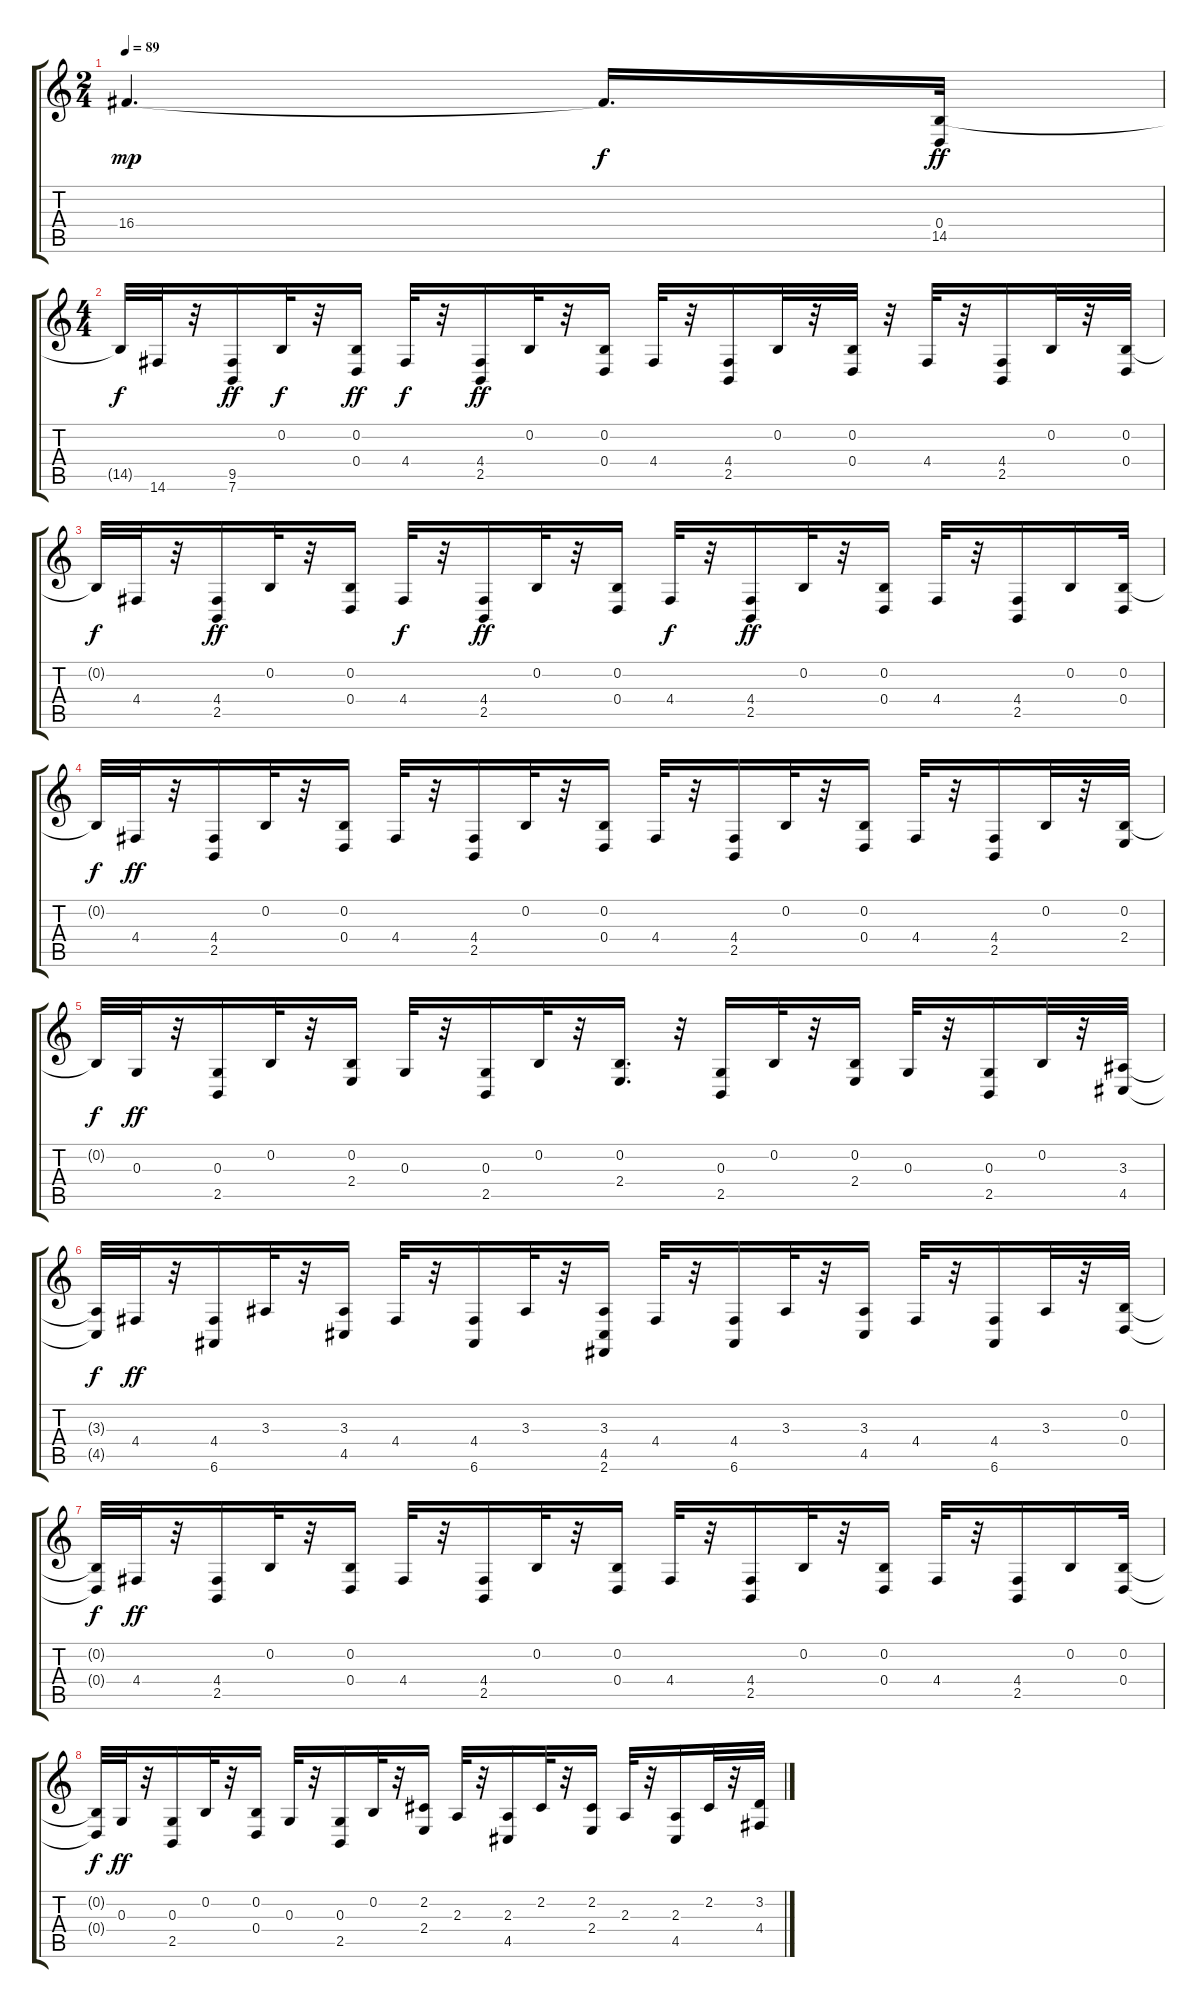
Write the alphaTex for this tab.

\track "" {instrument stringensemble1}
\staff {score tabs}
\tuning (E4 B3 G3 D3 A2 E2) {hide}
\ts (2 4)
\tempo 89
\clef g2
\ks c
16.4.4{d dy mp} 16.4{t}.16{d dy f} (0.4 14.5).32{dy ff} |
\ts (4 4)
14.5{t}.32{dy f} 14.6.32 r.32 (9.5 7.6).16{dy ff} 0.2.32{dy f} r.32 (0.2 0.4).16{dy ff} 4.4.32{dy f} r.32 (4.4 2.5).16{dy ff} 0.2.32 r.32 (0.2 0.4).16 4.4.32 r.32 (4.4 2.5).16 0.2.32 r.32 (0.2 0.4).32 r.32 4.4.32 r.32 (4.4 2.5).16 0.2.32 r.32 (0.2 0.4).32 |
0.2{t}.32{dy f} 4.4.32 r.32 (4.4 2.5).16{dy ff} 0.2.32 r.32 (0.2 0.4).16 4.4.32{dy f} r.32 (4.4 2.5).16{dy ff} 0.2.32 r.32 (0.2 0.4).16 4.4.32{dy f} r.32 (4.4 2.5).16{dy ff} 0.2.32 r.32 (0.2 0.4).16 4.4.32 r.32 (4.4 2.5).16 0.2.16 (0.2 0.4).32 |
0.2{t}.32{dy f} 4.4.32{dy ff} r.32 (4.4 2.5).16 0.2.32 r.32 (0.2 0.4).16 4.4.32 r.32 (4.4 2.5).16 0.2.32 r.32 (0.2 0.4).16 4.4.32 r.32 (4.4 2.5).16 0.2.32 r.32 (0.2 0.4).16 4.4.32 r.32 (4.4 2.5).16 0.2.32 r.32 (0.2 2.4).32 |
0.2{t}.32{dy f} 0.3.32{dy ff} r.32 (0.3 2.5).16 0.2.32 r.32 (0.2 2.4).16 0.3.32 r.32 (0.3 2.5).16 0.2.32 r.32 (0.2 2.4).16{d} r.32 (0.3 2.5).16 0.2.32 r.32 (0.2 2.4).16 0.3.32 r.32 (0.3 2.5).16 0.2.32 r.32 (3.3 4.5).32 |
(3.3{t} 4.5{t}).32{dy f} 4.4.32{dy ff} r.32 (4.4 6.6).16 3.3.32 r.32 (3.3 4.5).16 4.4.32 r.32 (4.4 6.6).16 3.3.32 r.32 (3.3 4.5 2.6).16 4.4.32 r.32 (4.4 6.6).16 3.3.32 r.32 (3.3 4.5).16 4.4.32 r.32 (4.4 6.6).16 3.3.32 r.32 (0.2 0.4).32 |
(0.2{t} 0.4{t}).32{dy f} 4.4.32{dy ff} r.32 (4.4 2.5).16 0.2.32 r.32 (0.2 0.4).16 4.4.32 r.32 (4.4 2.5).16 0.2.32 r.32 (0.2 0.4).16 4.4.32 r.32 (4.4 2.5).16 0.2.32 r.32 (0.2 0.4).16 4.4.32 r.32 (4.4 2.5).16 0.2.16 (0.2 0.4).32 |
(0.2{t} 0.4{t}).32{dy f} 0.3.32{dy ff} r.32 (0.3 2.5).16 0.2.32 r.32 (0.2 0.4).16 0.3.32 r.32 (0.3 2.5).16 0.2.32 r.32 (2.2 2.4).16 2.3.32 r.32 (2.3 4.5).16 2.2.32 r.32 (2.2 2.4).16 2.3.32 r.32 (2.3 4.5).16 2.2.32 r.32 (3.2 4.4).32
